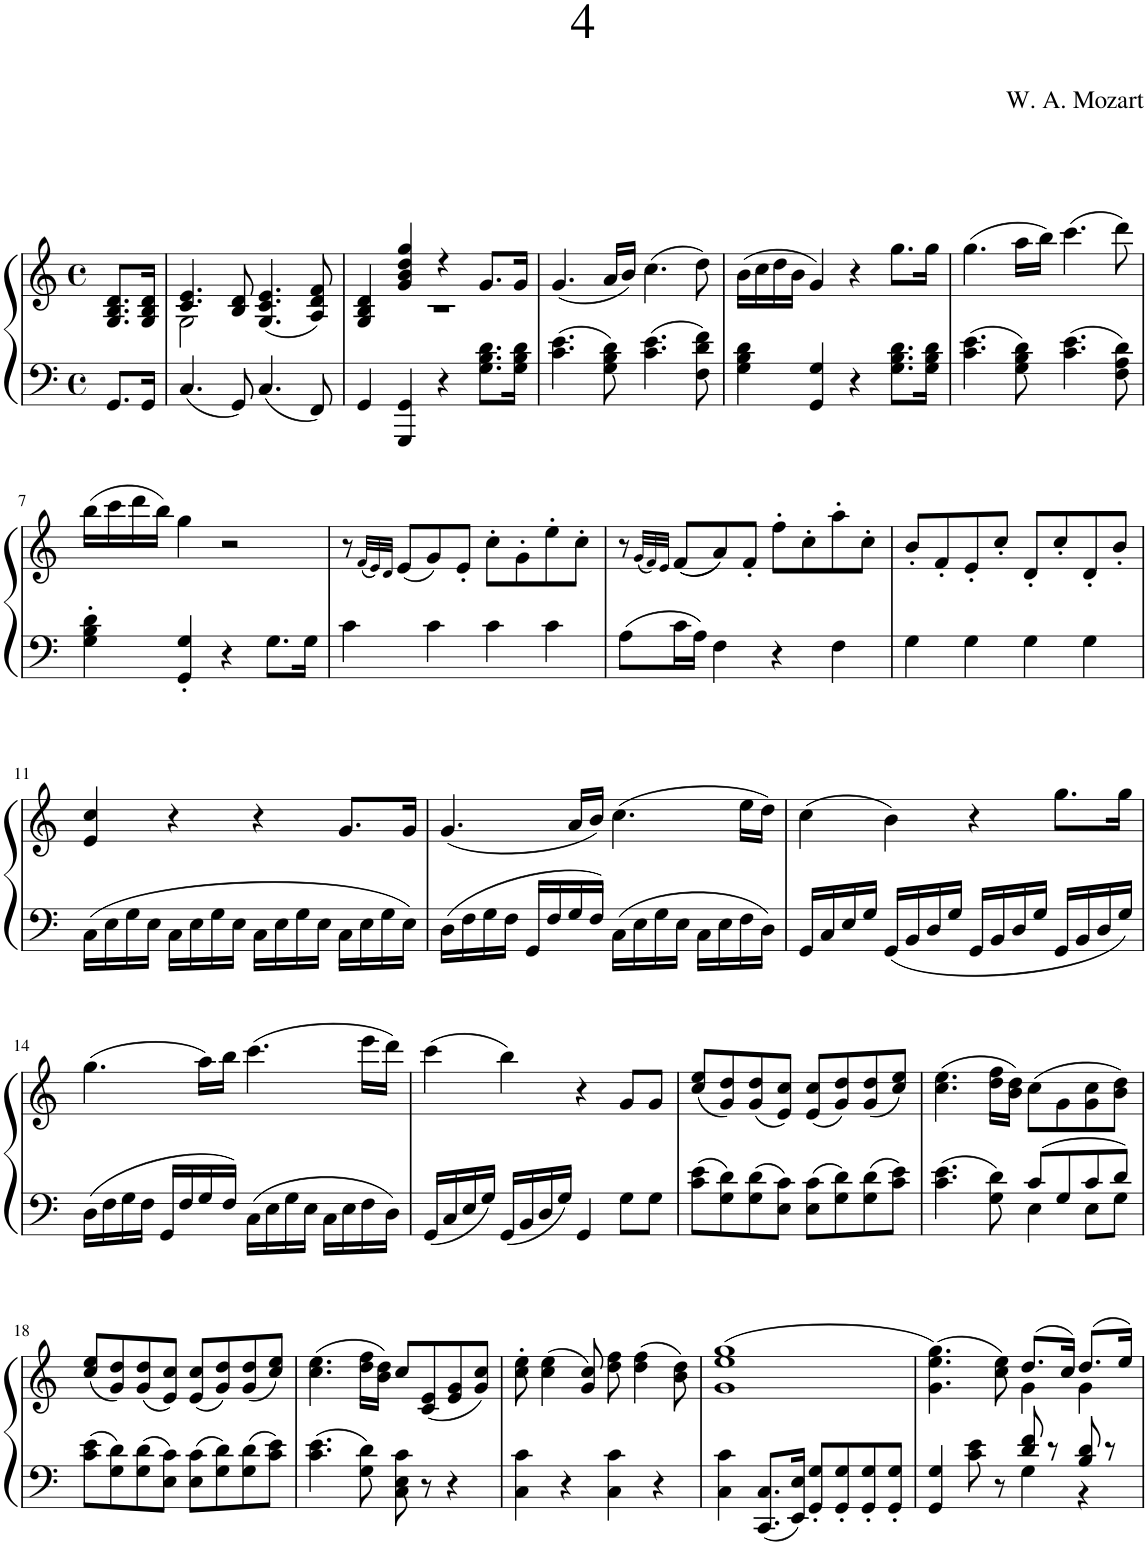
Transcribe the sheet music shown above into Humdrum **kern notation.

**kern	**kern
*part1	*part1
*staff2	*staff1
*I"Piano	*
*I'Pno.	*
*clefF4	*clefG2
*k[]	*k[]
*M4/4	*M4/4
*met(c)	*met(c)
=1	=1
8.GG/L	8.G/ 8.B/ 8.d/L
16GG/Jk	16G/ 16B/ 16d/Jk
=2	=2
*	*^
4.C/	4.c/ 4.e/	2G\
8GG/	8B/ 8d/	.
4.C/	(4.G/ 4.c/ 4.e/	2ryy
8FF/	8A/ 8d/ 8f/)	.
=3	=3	=3
4GG/	4G/ 4B/ 4d/	1r
4GGG/ 4GG/	4g/ 4b/ 4dd/ 4gg/	.
4r	4r	.
8.G\ 8.B\ 8.d\L	8.g/L	.
16G\ 16B\ 16d\Jk	16g/Jk	.
*	*v	*v
=4	=4
4.c\ 4.e\	(4.g/
8G\ 8B\ 8d\	16a/LL
.	16b/JJ)
4.c\ 4.e\	(4.cc\
8F\ 8d\ 8f\	8dd\)
=5	=5
4G\ 4B\ 4d\	(16b\LL
.	16cc\
.	16dd\
.	16b\JJ
4GG/ 4G/	4g/)
4r	4r
8.G\ 8.B\ 8.d\L	8.gg\L
16G\ 16B\ 16d\Jk	16gg\Jk
=6	=6
4.c\ 4.e\	(4.gg\
8G\ 8B\ 8d\	16aa\LL
.	16bb\JJ)
4.c\ 4.e\	(4.ccc\
8F\ 8A\ 8d\	8ddd\)
!!LO:LB:g=z
=7	=7
4G\' 4B\' 4d\'	(16bb\LL
.	16ccc\
.	16ddd\
.	16bb\JJ)
4GG/' 4G/'	4gg\
4r	2r
8.G\L	.
16G\Jk	.
=8	=8
4c\	8r
.	(32qf/LLL
.	32qe/)
.	32qd/JJJ
.	(8e/L
4c\	8g/)
.	8e'/J
4c\	8cc'\L
.	8g'\
4c\	8ee'\
.	8cc'\J
=9	=9
8A\L	8r
.	(32qg/LLL
.	32qf/)
.	32qe/JJJ
16c\L	((8f/L
16A\JJ	.
4F\	8a/))
.	8f'/J
4r	8ff'\L
.	8cc'\
4F\	8aa'\
.	8cc'\J
=10	=10
4G\	8b'/L
.	8f'/
4G\	8e'/
.	8cc'/J
4G\	8d'/L
.	8cc'/
4G\	8d'/
.	8b'/J
!!LO:LB:g=z
=11	=11
16C\LL	4e/ 4cc/
16E\	.
16G\	.
16E\JJ	.
16C\LL	4r
16E\	.
16G\	.
16E\JJ	.
16C\LL	4r
16E\	.
16G\	.
16E\JJ	.
16C\LL	8.g/L
16E\	.
16G\	.
16E\JJ	16g/Jk
=12	=12
16D\LL	(4.g/
16F\	.
16G\	.
16F\JJ	.
16GG/LL	.
16F/	.
16G/	16a/LL
16F/JJ	16b/JJ)
16C\LL	(4.cc\
16E\	.
16G\	.
16E\JJ	.
16C\LL	.
16E\	.
16F\	16ee\LL
16D\JJ	16dd\JJ)
=13	=13
16GG/LL	(4cc\
16C/	.
16E/	.
16G/JJ	.
16GG/LL	4b\)
16BB/	.
16D/	.
16G/JJ	.
16GG/LL	4r
16BB/	.
16D/	.
16G/JJ	.
16GG/LL	8.gg\L
16BB/	.
16D/	.
16G/JJ	16gg\Jk
!!LO:LB:g=z
=14	=14
16D\LL	(4.gg\
16F\	.
16G\	.
16F\JJ	.
16GG/LL	.
16F/	.
16G/	16aa\LL)
16F/JJ	16bb\JJ
16C\LL	(4.ccc\
16E\	.
16G\	.
16E\JJ	.
16C\LL	.
16E\	.
16F\	16eee\LL
16D\JJ	16ddd\JJ)
=15	=15
16GG/LL	(4ccc\
16C/	.
16E/	.
16G/JJ	.
16GG/LL	4bb\)
16BB/	.
16D/	.
16G/JJ	.
4GG/	4r
8G\L	8g/L
8G\J	8g/J
=16	=16
8c\ 8e\L	(8cc/ 8ee/L
8G\ 8d\	8g/ 8dd/)
8G\ 8d\	(8g/ 8dd/
8E\ 8c\J	8e/ 8cc/J)
8E\ 8c\L	(8e/ 8cc/L
8G\ 8d\	8g/ 8dd/)
8G\ 8d\	(8g/ 8dd/
8c\ 8e\J	8cc/ 8ee/J)
=17	=17
*^	*
4.c\ 4.e\	2ryy	(4.cc\ 4.ee\
8G\ 8d\	.	16dd\ 16ff\LL
.	.	16b\ 16dd\JJ)
8c/L	4E\	(8cc\L
8G/	.	8g\
8c/	8E\L	8g\ 8cc\
8d/J	8G\J	8b\ 8dd\J)
*v	*v	*
!!LO:LB:g=z
=18	=18
8c\ 8e\L	(8cc/ 8ee/L
8G\ 8d\	8g/ 8dd/)
8G\ 8d\	(8g/ 8dd/
8E\ 8c\J	8e/ 8cc/J)
8E\ 8c\L	(8e/ 8cc/L
8G\ 8d\	8g/ 8dd/)
8G\ 8d\	(8g/ 8dd/
8c\ 8e\J	8cc/ 8ee/J)
=19	=19
4.c\ 4.e\	(4.cc\ 4.ee\
8G\ 8d\	16dd\ 16ff\LL
.	16b\ 16dd\JJ)
8C\ 8E\ 8c\	8cc/L
8r	(8c/ 8e/
4r	8e/ 8g/
.	8g/ 8cc/J)
=20	=20
4C\ 4c\	8cc\' 8ee\'
.	(4cc\ 4ee\
4r	.
.	8g/ 8cc/)
4C\ 4c\	8dd\ 8ff\
.	(4dd\ 4ff\
4r	.
.	8b\ 8dd\)
=21	=21
4C\ 4c\	(1g 1ee 1gg
8.CC/ 8.C/L	.
16EE/ 16E/Jk	.
8GG/' 8G/'L	.
8GG/' 8G/'	.
8GG/' 8G/'	.
8GG/' 8G/'J	.
=22	=22
*^	*^
4GG/ 4G/	2ryy	(4.g\ 4.ee\ 4.gg\)	2ryy
8c\ 8e\	.	.	.
8r	.	8cc\ 8ee\)	.
8d/ 8f/	4G\	(8.dd/L	4g\
8r	.	.	.
.	.	16cc/Jk)	.
8B/ 8d/	4r	(8.dd/L	4g\
8r	.	.	.
.	.	16ee/Jk)	.
*v	*v	*	*
*	*v	*v
=	=
*-	*-
